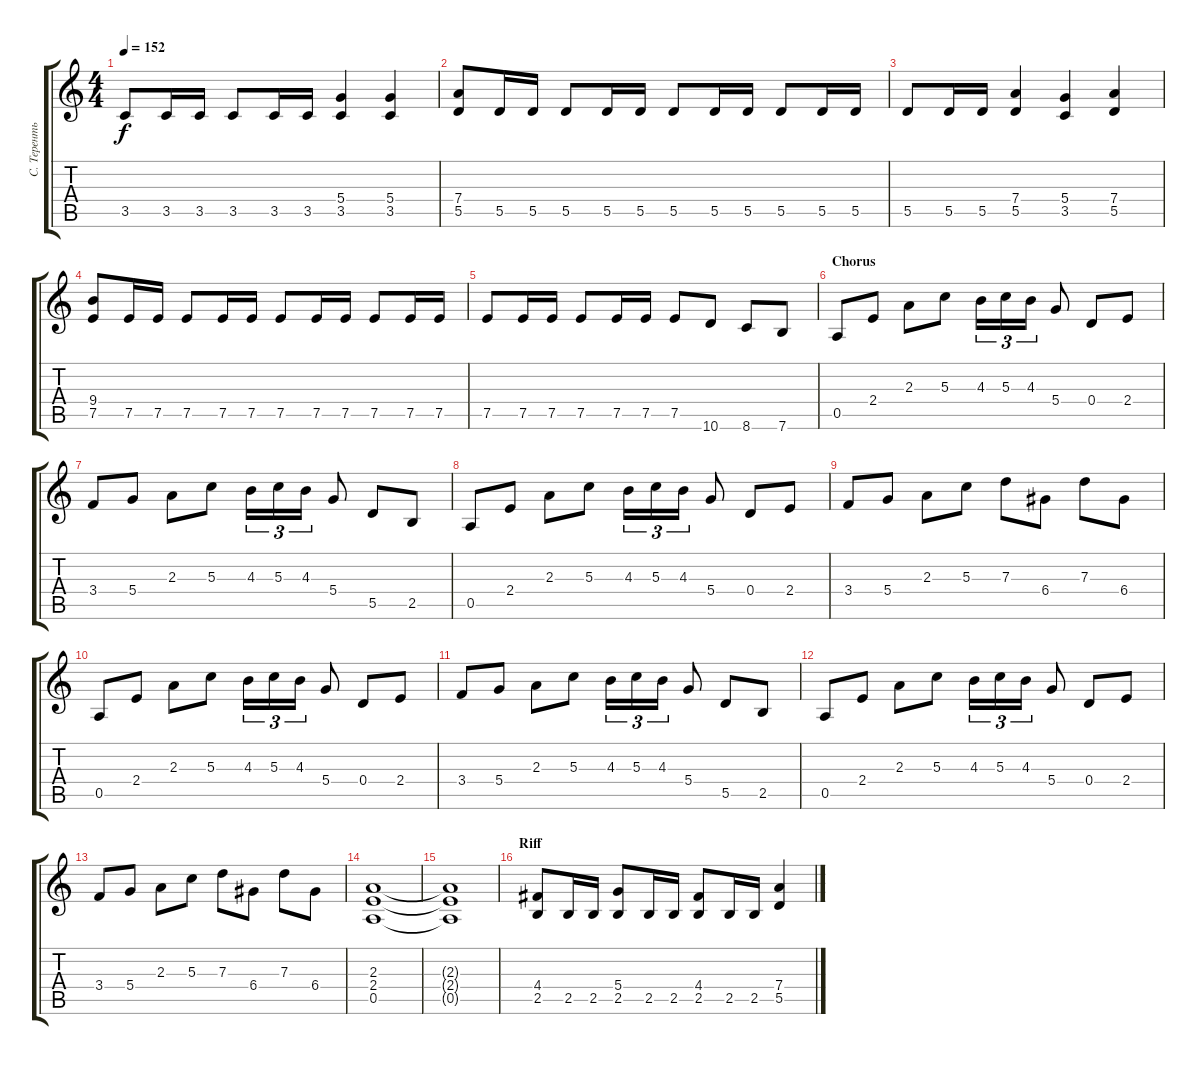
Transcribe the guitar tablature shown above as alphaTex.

\track ("С. Терентьев" "С. Теренть") {instrument distortionguitar}
\staff {score tabs}
\tuning (E4 B3 G3 D3 A2 E2) {hide}
\ts (4 4)
\tempo 152
\clef g2
\ks c
3.5.8{dy f} 3.5.16 3.5.16 3.5.8 3.5.16 3.5.16 (5.4 3.5).4 (5.4 3.5).4 |
(7.4 5.5).8 5.5.16 5.5.16 5.5.8 5.5.16 5.5.16 5.5.8 5.5.16 5.5.16 5.5.8 5.5.16 5.5.16 |
5.5.8 5.5.16 5.5.16 (7.4 5.5).4 (5.4 3.5).4 (7.4 5.5).4 |
(9.4 7.5).8 7.5.16 7.5.16 7.5.8 7.5.16 7.5.16 7.5.8 7.5.16 7.5.16 7.5.8 7.5.16 7.5.16 |
7.5.8 7.5.16 7.5.16 7.5.8 7.5.16 7.5.16 7.5.8 10.6.8 8.6.8 7.6.8 |
\section ("" "Chorus")
0.5.8 2.4.8 2.3.8 5.3.8 4.3.16{tu (3 2)} 5.3.16{tu (3 2)} 4.3.16{tu (3 2)} 5.4.8 0.4.8 2.4.8 |
3.4.8 5.4.8 2.3.8 5.3.8 4.3.16{tu (3 2)} 5.3.16{tu (3 2)} 4.3.16{tu (3 2)} 5.4.8 5.5.8 2.5.8 |
0.5.8 2.4.8 2.3.8 5.3.8 4.3.16{tu (3 2)} 5.3.16{tu (3 2)} 4.3.16{tu (3 2)} 5.4.8 0.4.8 2.4.8 |
3.4.8 5.4.8 2.3.8 5.3.8 7.3.8 6.4.8 7.3.8 6.4.8 |
0.5.8 2.4.8 2.3.8 5.3.8 4.3.16{tu (3 2)} 5.3.16{tu (3 2)} 4.3.16{tu (3 2)} 5.4.8 0.4.8 2.4.8 |
3.4.8 5.4.8 2.3.8 5.3.8 4.3.16{tu (3 2)} 5.3.16{tu (3 2)} 4.3.16{tu (3 2)} 5.4.8 5.5.8 2.5.8 |
0.5.8 2.4.8 2.3.8 5.3.8 4.3.16{tu (3 2)} 5.3.16{tu (3 2)} 4.3.16{tu (3 2)} 5.4.8 0.4.8 2.4.8 |
3.4.8 5.4.8 2.3.8 5.3.8 7.3.8 6.4.8 7.3.8 6.4.8 |
(2.3 2.4 0.5).1 |
(2.3{t} 2.4{t} 0.5{t}).1 |
\section ("" "Riff")
(4.4 2.5).8 2.5.16 2.5.16 (5.4 2.5).8 2.5.16 2.5.16 (4.4 2.5).8 2.5.16 2.5.16 (7.4 5.5).4
